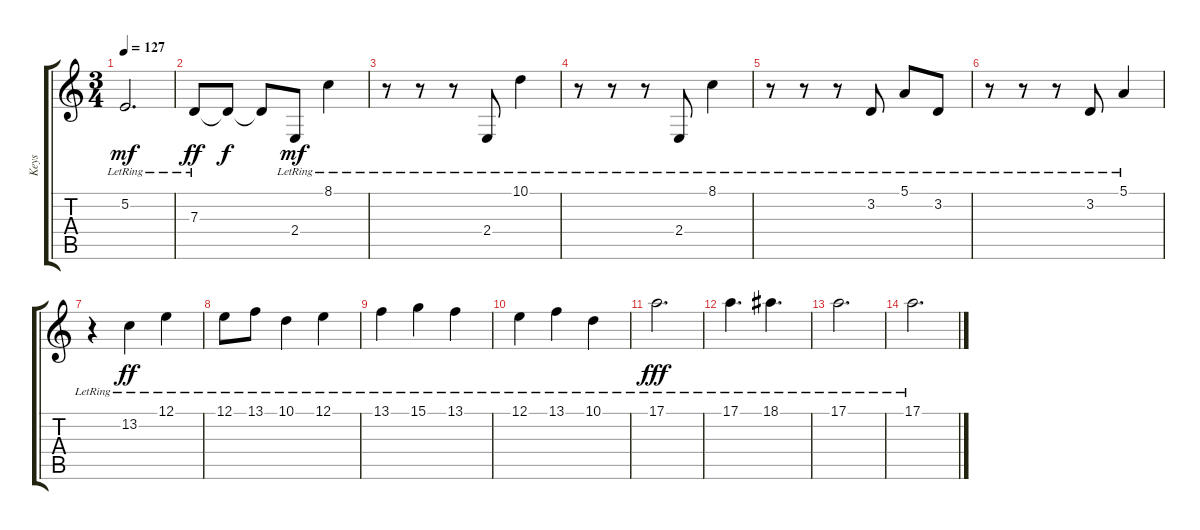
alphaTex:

\track ("Keys" "Keys") {instrument acousticgrandpiano}
\staff {score tabs}
\tuning (E4 B3 G3 D3 A2 E2) {hide}
\ts (3 4)
\tempo 127
\clef g2
\ks c
5.2{lr}.2{d dy mf} |
7.3{lr}.8{dy ff} 7.3{t}.8{dy f} 7.3{t}.8 2.4{lr}.8{dy mf} 8.1{lr}.4 |
r.8 r.8 r.8 2.4{lr}.8 10.1{lr}.4 |
r.8 r.8 r.8 2.4{lr}.8 8.1{lr}.4 |
r.8 r.8 r.8 3.2{lr}.8 5.1{lr}.8 3.2{lr}.8 |
r.8 r.8 r.8 3.2{lr}.8 5.1{lr}.4 |
r.4 13.2{lr}.4{dy ff} 12.1{lr}.4 |
12.1{lr}.8 13.1{lr}.8 10.1{lr}.4 12.1{lr}.4 |
13.1{lr}.4 15.1{lr}.4 13.1{lr}.4 |
12.1{lr}.4 13.1{lr}.4 10.1{lr}.4 |
17.1{lr}.2{d dy fff} |
17.1{lr}.4{d} 18.1{lr}.4{d} |
17.1{lr}.2{d} |
17.1{lr}.2{d}
